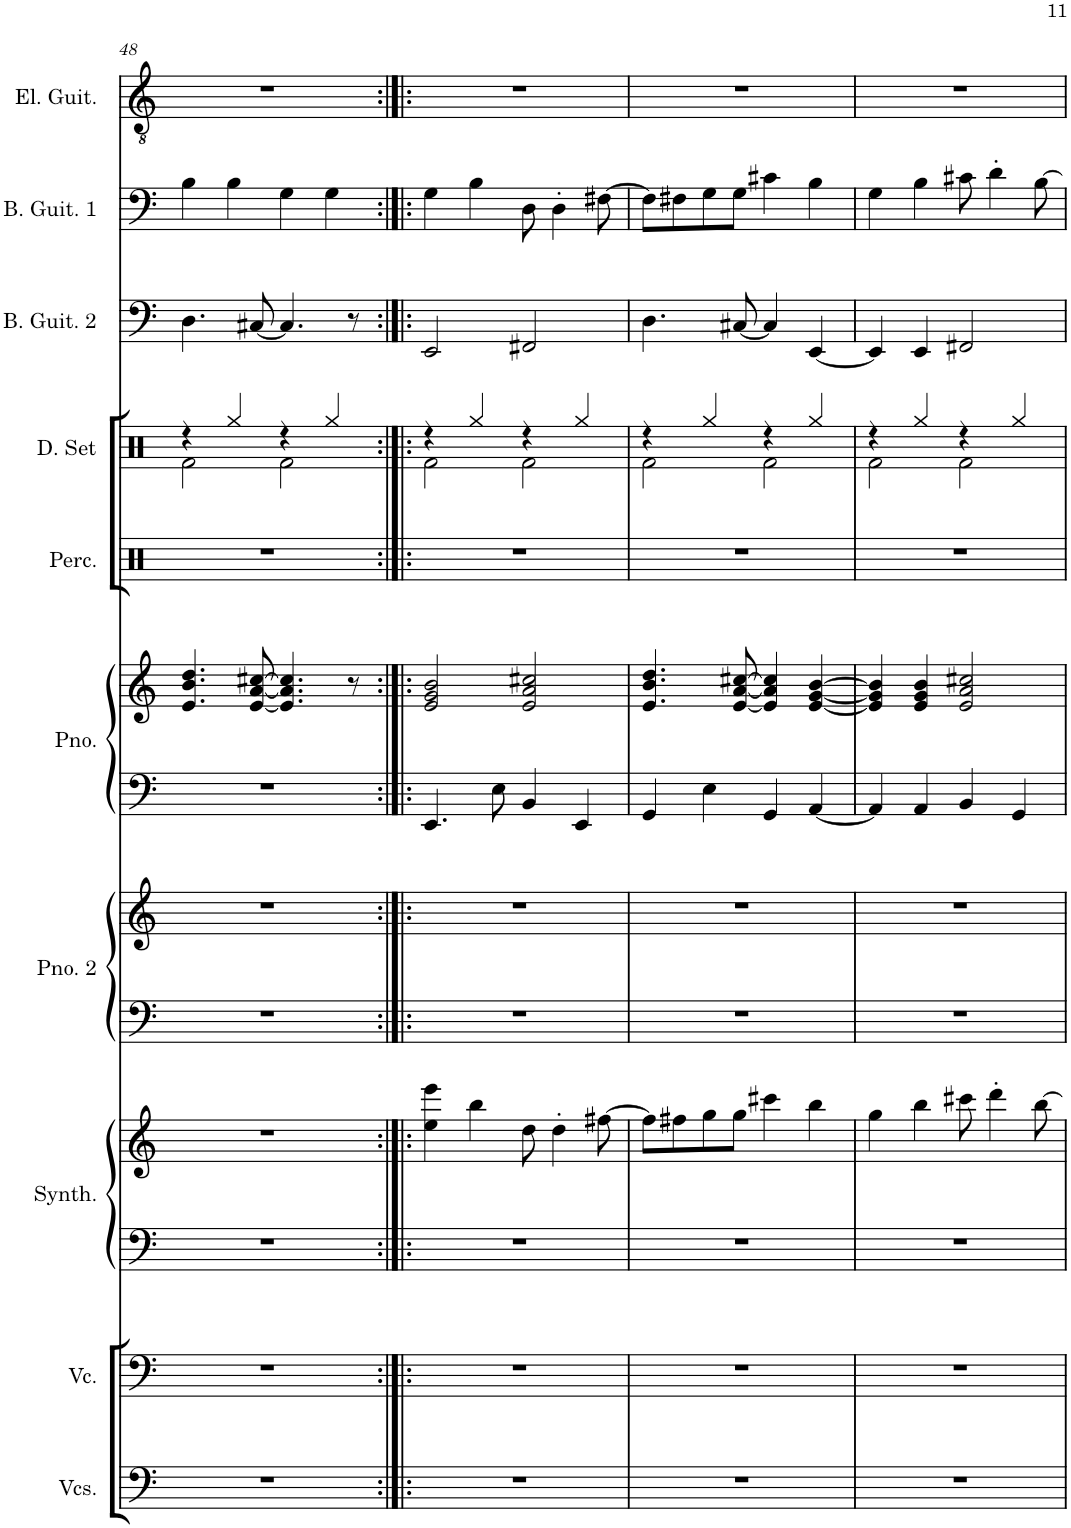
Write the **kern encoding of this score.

**kern	**kern	**kern	**kern	**kern	**kern	**kern	**kern	**kern	**kern	**kern	**kern	**kern
*part10	*part9	*part8	*part8	*part7	*part7	*part6	*part6	*part5	*part4	*part3	*part2	*part1
*staff13	*staff12	*staff11	*staff10	*staff9	*staff8	*staff7	*staff6	*staff5	*staff4	*staff3	*staff2	*staff1
*I"Violoncellos	*I"Violoncello	*I"Saw Synthesiser	*	*I"Piano 2	*	*I"Piano	*	*I"Percussion	*I"Drumset	*I"Bass Guitar 2	*I"Bass Guitar 1	*I"Electric Guitar
*I'Vcs.	*I'Vc.	*I'Synth.	*	*I'Pno. 2	*	*I'Pno.	*	*I'Perc.	*I'D. Set	*I'B. Guit. 2	*I'B. Guit. 1	*I'El. Guit.
!!LO:PB:g=z
*clefF4	*clefF4	*clefF4	*clefG2	*clefF4	*clefG2	*clefF4	*clefG2	*clefX	*clefX	*clefF4	*clefF4	*clefGv2
*	*	*	*	*	*	*	*	*	*	*Trd7c12	*Trd7c12	*
*k[]	*k[]	*k[]	*k[]	*k[]	*k[]	*k[]	*k[]	*k[]	*k[]	*k[]	*k[]	*k[]
*M4/4	*M4/4	*M4/4	*M4/4	*M4/4	*M4/4	*M4/4	*M4/4	*M4/4	*M4/4	*M4/4	*M4/4	*M4/4
=48	=48	=48	=48	=48	=48	=48	=48	=48	=48	=48	=48	=48
*	*	*	*	*	*	*	*	*	*^	*	*	*
1r	1r	1r	1r	1r	1r	1r	4.e/ 4.b/ 4.dd/	1r	4r	2Rf\	4.D\	4B\	1r
.	.	.	.	.	.	.	.	.	4Rgg/	.	.	4B\	.
.	.	.	.	.	.	.	[8e/ [8a/ [8cc#X/	.	.	.	[8C#X/	.	.
.	.	.	.	.	.	.	4.e/] 4.a/] 4.cc#/]	.	4r	2Rf\	4.C#/]	4G\	.
.	.	.	.	.	.	.	.	.	4Rgg/	.	.	4G\	.
.	.	.	.	.	.	.	8r	.	.	.	8r	.	.
=49:|!|:	=49:|!|:	=49:|!|:	=49:|!|:	=49:|!|:	=49:|!|:	=49:|!|:	=49:|!|:	=49:|!|:	=49:|!|:	=49:|!|:	=49:|!|:	=49:|!|:	=49:|!|:
1r	1r	1r	4ee\ 4eee\	1r	1r	4.EE/	2e/ 2g/ 2b/	1r	4r	2Rf\	2EE/	4G\	1r
.	.	.	4bb\	.	.	.	.	.	4Rgg/	.	.	4B\	.
.	.	.	.	.	.	8E\	.	.	.	.	.	.	.
.	.	.	8dd\	.	.	4BB/	2e/ 2a/ 2cc#X/	.	4r	2Rf\	2FF#X/	8D\	.
.	.	.	4dd'\	.	.	.	.	.	.	.	.	4D'\	.
.	.	.	.	.	.	4EE/	.	.	4Rgg/	.	.	.	.
.	.	.	[8ff#X\	.	.	.	.	.	.	.	.	[8F#X\	.
=50	=50	=50	=50	=50	=50	=50	=50	=50	=50	=50	=50	=50	=50
1r	1r	1r	8ff#\L]	1r	1r	4GG/	4.e/ 4.b/ 4.dd/	1r	4r	2Rf\	4.D\	8F#\L]	1r
.	.	.	8ff#X\	.	.	.	.	.	.	.	.	8F#X\	.
.	.	.	8gg\	.	.	4E\	.	.	4Rgg/	.	.	8G\	.
.	.	.	8gg\J	.	.	.	[8e/ [8a/ [8cc#X/	.	.	.	[8C#X/	8G\J	.
.	.	.	4ccc#X\	.	.	4GG/	4e/] 4a/] 4cc#/]	.	4r	2Rf\	4C#/]	4c#X\	.
.	.	.	4bb\	.	.	[4AA/	[4e/ [4g/ [4b/	.	4Rgg/	.	[4EE/	4B\	.
=51	=51	=51	=51	=51	=51	=51	=51	=51	=51	=51	=51	=51	=51
1r	1r	1r	4gg\	1r	1r	4AA/]	4e/] 4g/] 4b/]	1r	4r	2Rf\	4EE/]	4G\	1r
.	.	.	4bb\	.	.	4AA/	4e/ 4g/ 4b/	.	4Rgg/	.	4EE/	4B\	.
.	.	.	8ccc#X\	.	.	4BB/	2e/ 2a/ 2cc#X/	.	4r	2Rf\	2FF#X/	8c#X\	.
.	.	.	4ddd'\	.	.	.	.	.	.	.	.	4d'\	.
.	.	.	.	.	.	4GG/	.	.	4Rgg/	.	.	.	.
.	.	.	[8bb\	.	.	.	.	.	.	.	.	[8B\	.
*	*	*	*	*	*	*	*	*	*v	*v	*	*	*
=	=	=	=	=	=	=	=	=	=	=	=	=
*-	*-	*-	*-	*-	*-	*-	*-	*-	*-	*-	*-	*-
